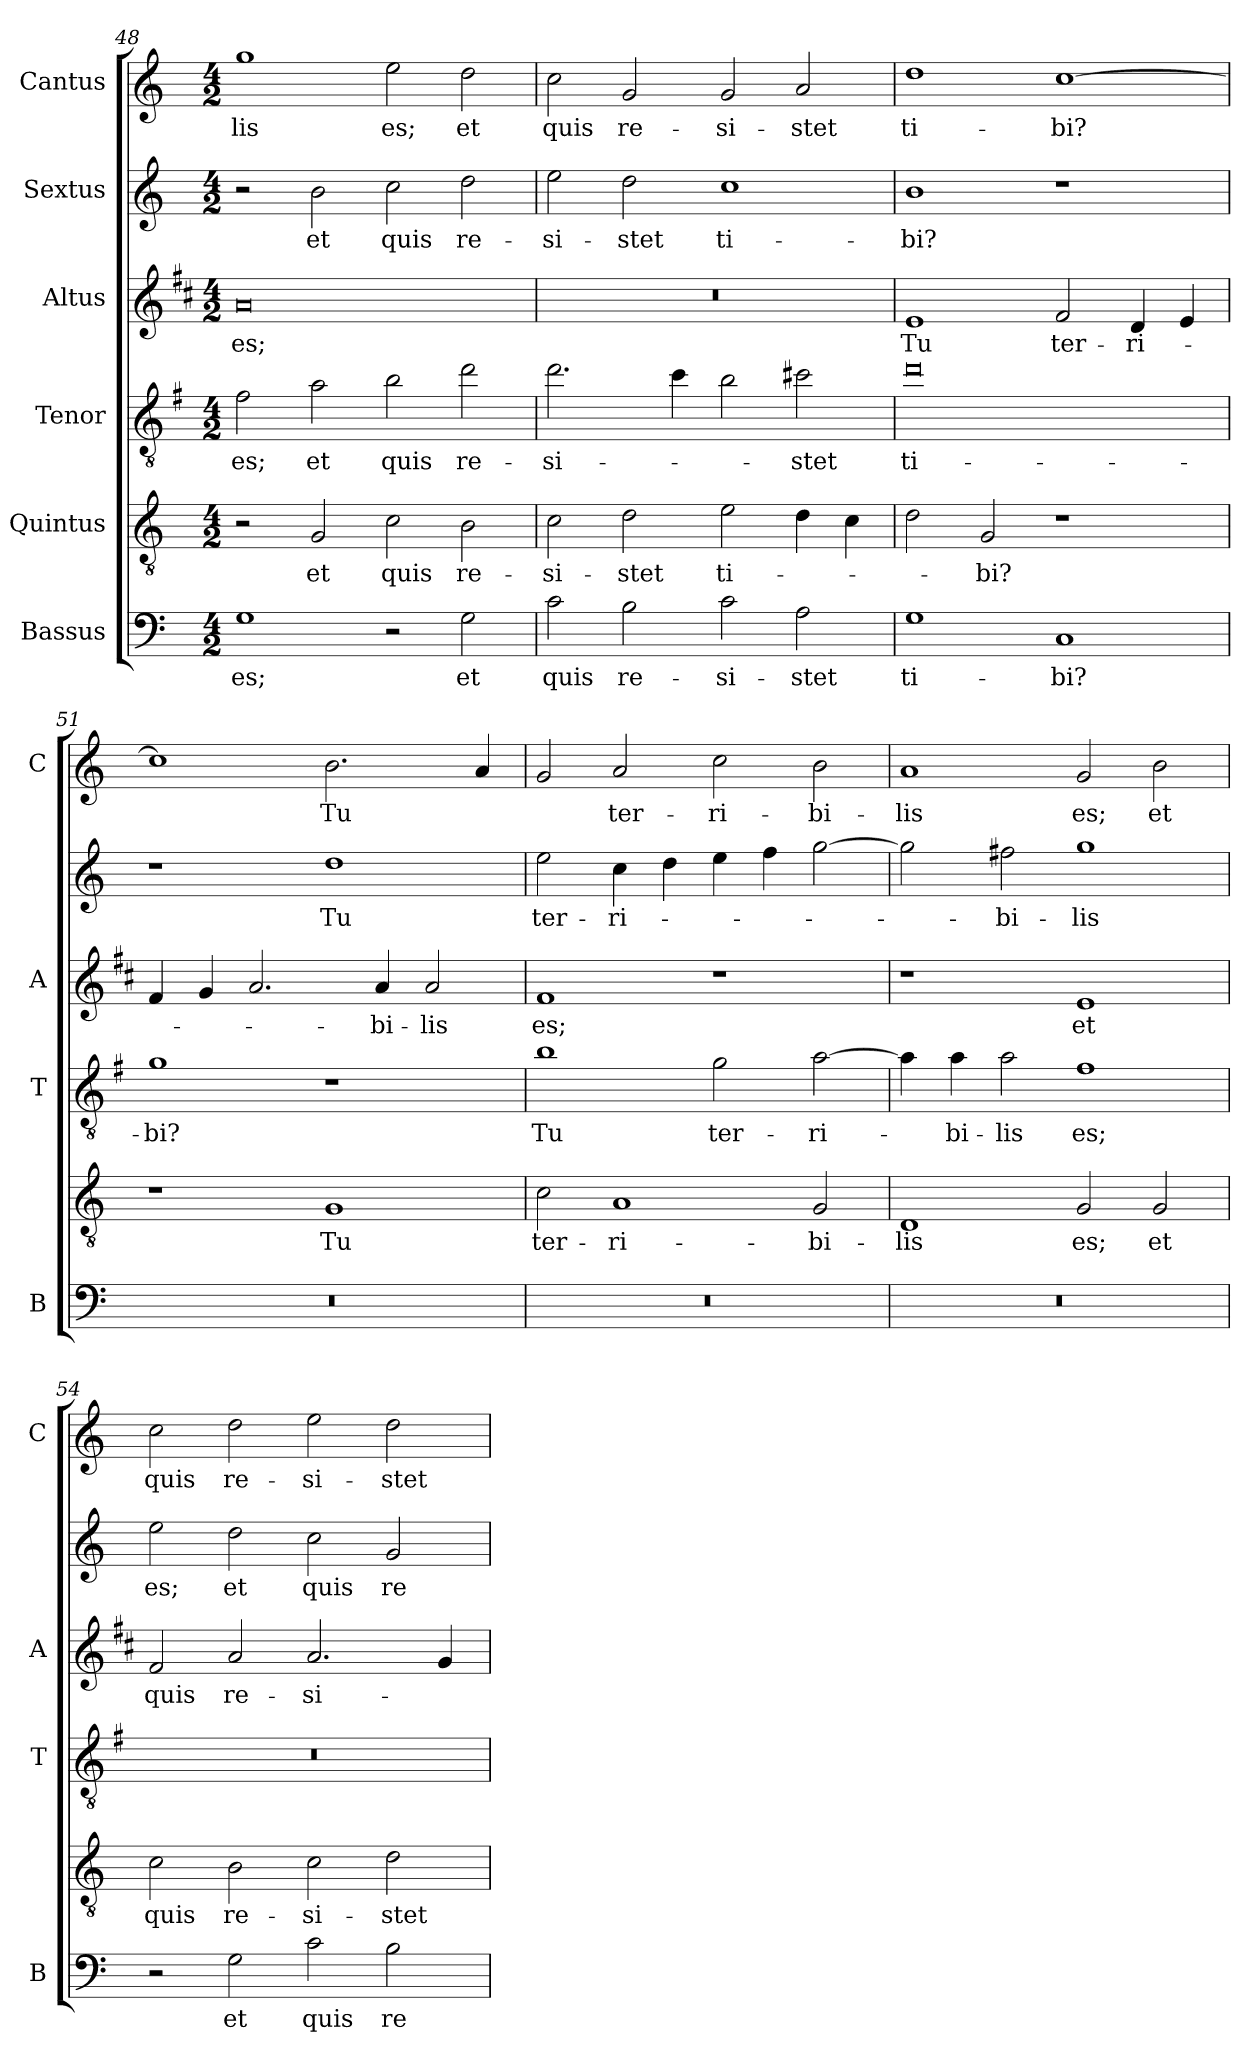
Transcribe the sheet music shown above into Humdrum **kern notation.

**kern	**text	**kern	**text	**kern	**text	**kern	**text	**kern	**text	**kern	**text
*part6	*part6	*part5	*part5	*part4	*part4	*part3	*part3	*part2	*part2	*part1	*part1
*staff6	*staff6	*staff5	*staff5	*staff4	*staff4	*staff3	*staff3	*staff2	*staff2	*staff1	*staff1
*I"Bassus	*	*I"Quintus	*	*I"Tenor	*	*I"Altus	*	*I"Sextus	*	*I"Cantus	*
*I'B	*	*	*	*I'T	*	*I'A	*	*	*	*I'C	*
!!LO:PB:g=z
*clefF4	*	*clefGv2	*	*clefGv2	*	*clefG2	*	*clefG2	*	*clefG2	*
*	*	*	*	*ITrd4c7	*	*ITrd1c2	*	*	*	*	*
*k[]	*	*k[]	*	*k[]	*	*k[]	*	*k[]	*	*k[]	*
*C:	*	*C:	*	*C:	*	*C:	*	*C:	*	*C:	*
*M4/2	*	*M4/2	*	*M4/2	*	*M4/2	*	*M4/2	*	*M4/2	*
=48	=48	=48	=48	=48	=48	=48	=48	=48	=48	=48	=48
!	!LO:LY:b	!	!	!	!LO:LY:b	!	!LO:LY:b	!	!	!	!LO:LY:b
1G	es;	2r	.	2B\	es;	0g	es;	2r	.	1gg	-lis
!	!	!	!LO:LY:b	!	!LO:LY:b	!	!	!	!LO:LY:b	!	!
.	.	2G/	et	2d\	et	.	.	2b\	et	.	.
!	!	!	!LO:LY:b	!	!LO:LY:b	!	!	!	!LO:LY:b	!	!LO:LY:b
2r	.	2c\	quis	2e\	quis	.	.	2cc\	quis	2ee\	es;
!	!LO:LY:b	!	!LO:LY:b	!	!LO:LY:b	!	!	!	!LO:LY:b	!	!LO:LY:b
2G\	et	2B\	re-	2g\	re-	.	.	2dd\	re-	2dd\	et
=49	=49	=49	=49	=49	=49	=49	=49	=49	=49	=49	=49
!	!LO:LY:b	!	!LO:LY:b	!	!LO:LY:b	!	!	!	!LO:LY:b	!	!LO:LY:b
2c\	quis	2c\	-si-	2.g\	-si-	0r	.	2ee\	-si-	2cc\	quis
!	!LO:LY:b	!	!LO:LY:b	!	!	!	!	!	!LO:LY:b	!	!LO:LY:b
2B\	re-	2d\	-stet	.	.	.	.	2dd\	-stet	2g/	re-
.	.	.	.	4f\	.	.	.	.	.	.	.
!	!LO:LY:b	!	!LO:LY:b	!	!	!	!	!	!LO:LY:b	!	!LO:LY:b
2c\	-si-	2e\	ti-	2e\	.	.	.	1cc	ti-	2g/	-si-
!	!LO:LY:b	!	!	!	!LO:LY:b	!	!	!	!	!	!LO:LY:b
2A\	-stet	4d\	.	2f#X\	-stet	.	.	.	.	2a/	-stet
.	.	4c\	.	.	.	.	.	.	.	.	.
=50	=50	=50	=50	=50	=50	=50	=50	=50	=50	=50	=50
!	!LO:LY:b	!	!	!	!LO:LY:b	!	!LO:LY:b	!	!LO:LY:b	!	!LO:LY:b
1G	ti-	2d\	.	0g	ti-	1d	Tu	1b	-bi?	1dd	ti-
!	!	!	!LO:LY:b	!	!	!	!	!	!	!	!
.	.	2G/	-bi?	.	.	.	.	.	.	.	.
!	!LO:LY:b	!	!	!	!	!	!LO:LY:b	!	!	!	!LO:LY:b
1C	-bi?	1r	.	.	.	2e/	ter-	1r	.	[1cc	-bi?
!	!	!	!	!	!	!	!LO:LY:b	!	!	!	!
.	.	.	.	.	.	4c/	-ri-	.	.	.	.
.	.	.	.	.	.	4d/	.	.	.	.	.
=51	=51	=51	=51	=51	=51	=51	=51	=51	=51	=51	=51
!	!	!	!	!	!LO:LY:b	!	!	!	!	!	!
0r	.	1r	.	1c	-bi?	4e/	.	1r	.	1cc]	.
.	.	.	.	.	.	4f/	.	.	.	.	.
.	.	.	.	.	.	2.g/	.	.	.	.	.
!	!	!	!LO:LY:b	!	!	!	!	!	!LO:LY:b	!	!LO:LY:b
.	.	1G	Tu	1r	.	.	.	1dd	Tu	2.b\	Tu
!	!	!	!	!	!	!	!LO:LY:b	!	!	!	!
.	.	.	.	.	.	4g/	-bi-	.	.	.	.
!	!	!	!	!	!	!	!LO:LY:b	!	!	!	!
.	.	.	.	.	.	2g/	-lis	.	.	.	.
.	.	.	.	.	.	.	.	.	.	4a/	.
=52	=52	=52	=52	=52	=52	=52	=52	=52	=52	=52	=52
!	!	!	!LO:LY:b	!	!LO:LY:b	!	!LO:LY:b	!	!LO:LY:b	!	!
0r	.	2c\	ter-	1e	Tu	1e	es;	2ee\	ter-	2g/	.
!	!	!	!LO:LY:b	!	!	!	!	!	!LO:LY:b	!	!LO:LY:b
.	.	1A	-ri-	.	.	.	.	4cc\	-ri-	2a/	ter-
.	.	.	.	.	.	.	.	4dd\	.	.	.
!	!	!	!	!	!LO:LY:b	!	!	!	!	!	!LO:LY:b
.	.	.	.	2c\	ter-	1r	.	4ee\	.	2cc\	-ri-
.	.	.	.	.	.	.	.	4ff\	.	.	.
!	!	!	!LO:LY:b	!	!LO:LY:b	!	!	!	!	!	!LO:LY:b
.	.	2G/	-bi-	[2d\	-ri-	.	.	[2gg\	.	2b\	-bi-
=53	=53	=53	=53	=53	=53	=53	=53	=53	=53	=53	=53
!	!	!	!LO:LY:b	!	!	!	!	!	!	!	!LO:LY:b
0r	.	1D	-lis	4d\]	.	1r	.	2gg\]	.	1a	-lis
!	!	!	!	!	!LO:LY:b	!	!	!	!	!	!
.	.	.	.	4d\	-bi-	.	.	.	.	.	.
!	!	!	!	!	!LO:LY:b	!	!	!	!LO:LY:b	!	!
.	.	.	.	2d\	-lis	.	.	2ff#X\	-bi-	.	.
!	!	!	!LO:LY:b	!	!LO:LY:b	!	!LO:LY:b	!	!LO:LY:b	!	!LO:LY:b
.	.	2G/	es;	1B	es;	1d	et	1gg	-lis	2g/	es;
!	!	!	!LO:LY:b	!	!	!	!	!	!	!	!LO:LY:b
.	.	2G/	et	.	.	.	.	.	.	2b\	et
!!LO:LB:g=z
=54	=54	=54	=54	=54	=54	=54	=54	=54	=54	=54	=54
!	!	!	!LO:LY:b	!	!	!	!LO:LY:b	!	!LO:LY:b	!	!LO:LY:b
2r	.	2c\	quis	0r	.	2e/	quis	2ee\	es;	2cc\	quis
!	!LO:LY:b	!	!LO:LY:b	!	!	!	!LO:LY:b	!	!LO:LY:b	!	!LO:LY:b
2G\	et	2B\	re-	.	.	2g/	re-	2dd\	et	2dd\	re-
!	!LO:LY:b	!	!LO:LY:b	!	!	!	!LO:LY:b	!	!LO:LY:b	!	!LO:LY:b
2c\	quis	2c\	-si-	.	.	2.g/	-si-	2cc\	quis	2ee\	-si-
!	!LO:LY:b	!	!LO:LY:b	!	!	!	!	!	!LO:LY:b	!	!LO:LY:b
2B\	re-	2d\	-stet	.	.	.	.	2g/	re-	2dd\	-stet
.	.	.	.	.	.	4f/	.	.	.	.	.
=	=	=	=	=	=	=	=	=	=	=	=
*-	*-	*-	*-	*-	*-	*-	*-	*-	*-	*-	*-
